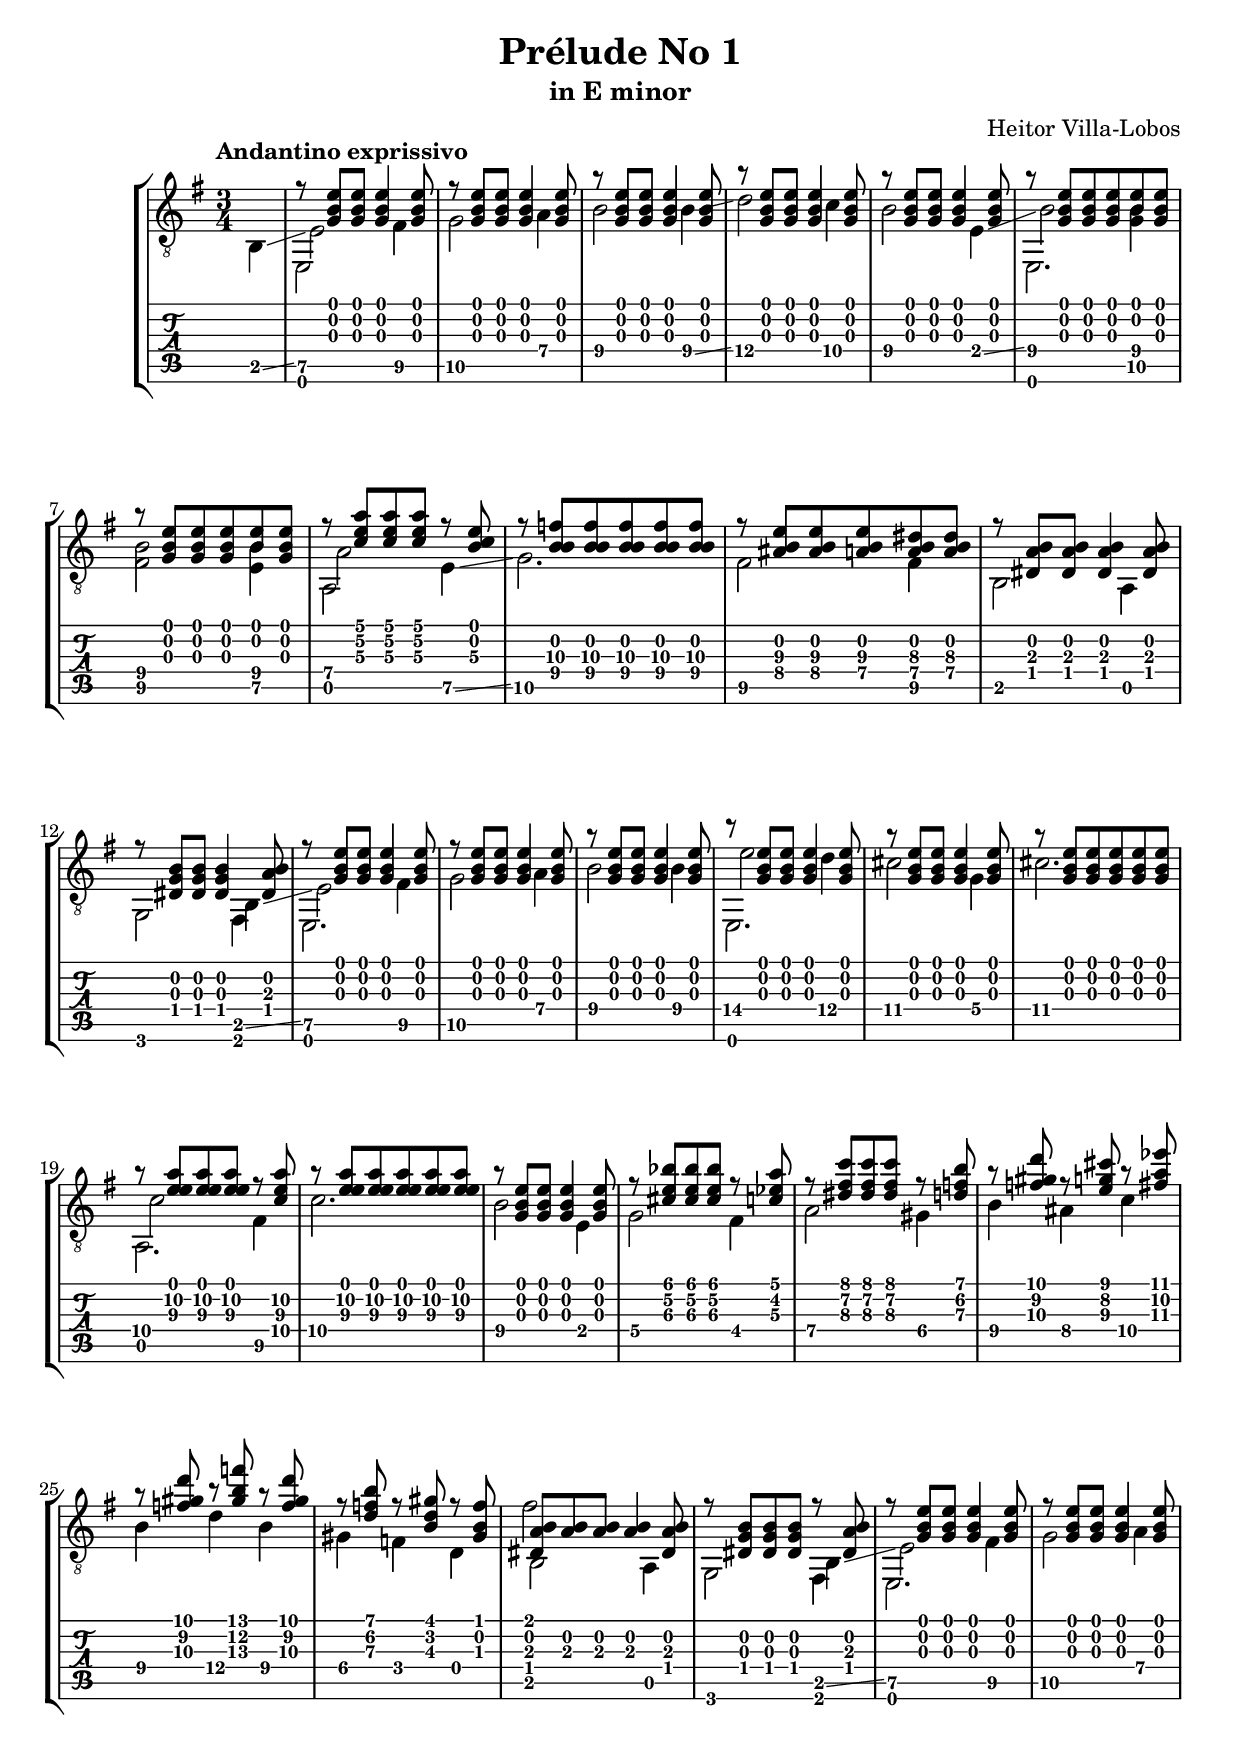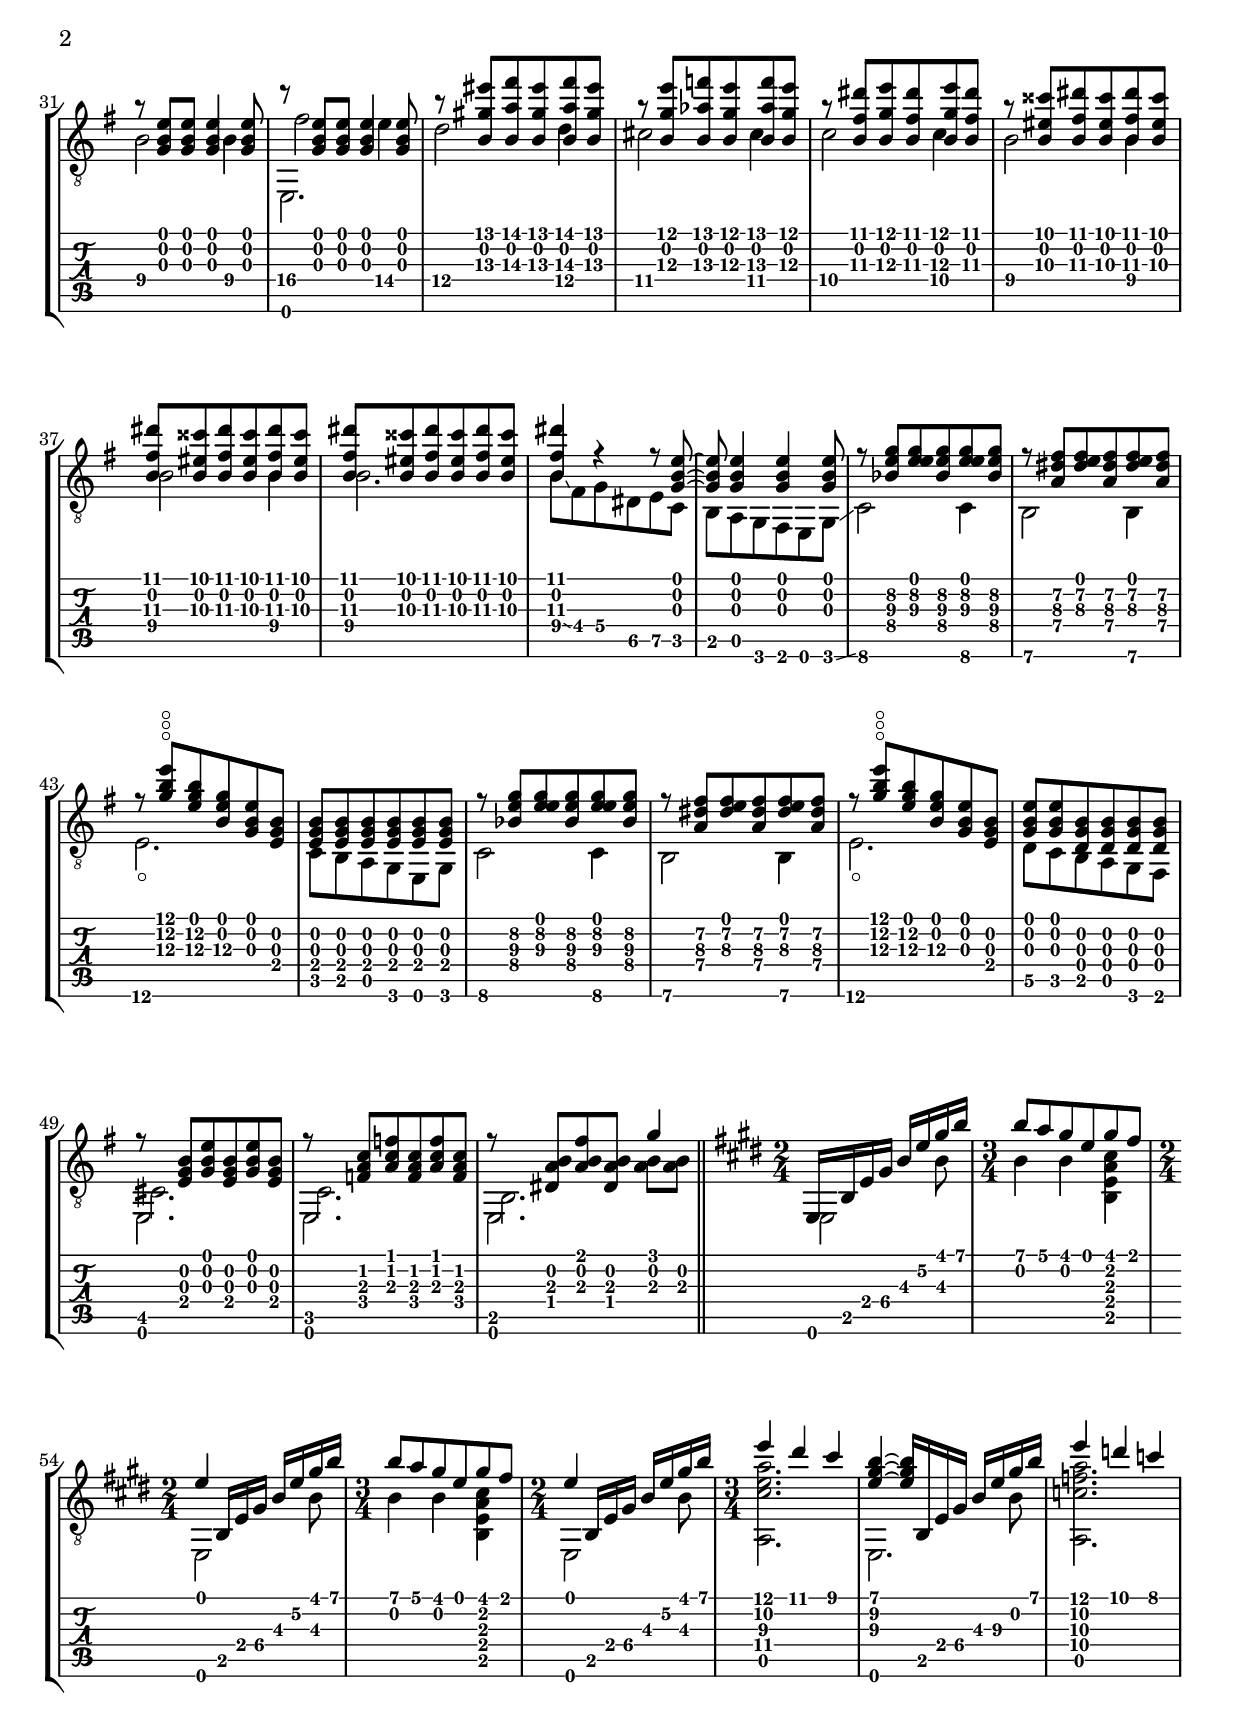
\version "2.16.1"
\language "english"

\header { 
	title = "Prélude No 1"
	subtitle = "in E minor"
	composer ="Heitor Villa-Lobos"
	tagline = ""
}

top = {
	\override StringNumber #'stencil = ##f
	\partial 4
	s4 |
	r8 <g b e'>8 <g b e'>8 <g b e'>4 <g b e'>8 |
	r8 <g b e'>8 <g b e'>8 <g b e'>4 <g b e'>8 |
	r8 <g b e'>8 <g b e'>8 <g b e'>4 <g b e'>8 |
	r8 <g b e'>8 <g b e'>8 <g b e'>4 <g b e'>8 |
	r8 <g b e'>8 <g b e'>8 <g b e'>4 <g b e'>8 |
	r8 <g b e'>8 <g b e'>8 <g b e'>8 <b e'>8 <g b e'>8 |
	r8 <g b e'>8 <g b e'>8 <g b e'>8 <b e'>8 <g b e'>8 |
	r8 <c' e' a'> <c' e' a'> <c' e' a'> r8 <b c'\3 e'> |
	r8 <f'\3 b\2 b\4> <f'\3 b\2 b\4> <f'\3 b\2 b\4> <f'\3 b\2 b\4> <f'\3 b\2 b\4> |
	r8 <as\4 b e'\3> <as\4 b e'\3> <a\4 b e'\3> <a\4 b ds'\3> <a\4 b ds'\3> |
	r8 <ds a b> <ds a b> <ds a b>4 <ds a b>8 |
	r8 <ds b g> <ds b g> <ds b g>4 <ds a b>8 |
	r8 <g b e'> <g b e'> <g b e'>4 <g b e'>8 |
	r8 <g b e'> <g b e'> <g b e'>4 <g b e'>8 |
	r8 <g b e'> <g b e'> <g b e'>4 <g b e'>8 |
	r8 <g b e'> <g b e'> <g b e'>4 <g b e'>8 |
	r8 <g b e'> <g b e'> <g b e'>4 <g b e'>8 |
	r8 <g b e'> <g b e'> <g b e'> <g b e'> <g b e'> |
	r8 <a'\2 e' e'\3> <a'\2 e' e'\3> <a'\2 e' e'\3> r8 <c'\4 a'\2 e'\3> |
	r8 <a'\2 e' e'\3> <a'\2 e' e'\3> <a'\2 e' e'\3> <a'\2 e' e'\3> <a'\2 e' e'\3> | 
	r8 <g b e'> <g b e'> <g b e'>4 <g b e'>8 |
	r8 <cs' e' bf'>8 <cs' e' bf'> <cs' e' bf'> r8 <c' ef' a'> |
	r8 <ds' fs' c''> <ds' fs' c''> <ds' fs' c''> r8 <d' f' b'> |
	r8 <f' gs' d''> r8 <e' g' cs''> r8 <fs' a' ef''> |
	r8 <f' gs' d''> r8 <gs' b' f''> r8 <f' gs' d''> |
	r8 <d' f' b'> r8 <b d' gs'> r8 <gs b f'> |
	<ds a b>8 <a b> <a b> <a b>4 <ds a b>8 | 
	r8 <ds g b> <ds g b> <ds g b> r8 <ds a b> |
	r8 <g b e'> <g b e'> <g b e'>4 <g b e'>8 |
	r8 <g b e'> <g b e'> <g b e'>4 <g b e'>8 |
	r8 <g b e'> <g b e'> <g b e'>4 <g b e'>8 |
	r8 <g b e'> <g b e'> <g b e'>4 <g b e'>8 |
	r8 <b\2 gs' es''> <b\2 a' fs''> <b\2 gs' es''> <b\2 a' fs''> <b\2 gs' es''> |
	r8 <b\2 g' e''> <b\2 af' f''> <b\2 g' e''> <b\2 af' f''> <b\2 g' e''> |
	r8 <b\2 fs' ds''> <b\2 g' e''> <b\2 fs' ds''> <b\2 g' e''> <b\2 fs' ds''> |
	r8 <b\2 es' css''> <b\2 fs' ds''> <b\2 es' css''> <b\2 fs' ds''> <b\2 es' css''> |
	<b\2 fs' ds''> <b\2 es' css''> <b\2 fs' ds''> <b\2 es' css''> <b\2 fs' ds''> <b\2 es' css''> |
	<b\2 fs' ds''> <b\2 es' css''> <b\2 fs' ds''> <b\2 es' css''> <b\2 fs' ds''> <b\2 es' css''> |
	<b\2 fs' ds''>4 r4 r8 <g b e'> ~ |
	<g b e'> <g b e'>4 <g b e'> <g b e'>8 |
	r8 <bf\4 e'\3 g'> <e'\3 e' g'> <bf\4 e'\3 g'>  <e'\3 e' g'> <bf\4 e'\3 g'> |
	r8 <a\4 ds'\3 fs'> <ds'\3 e' fs'> <a\4 ds'\3 fs'>  <ds'\3 e' fs'> <a\4 ds'\3 fs'> |
	r8 <g'\3^\flageolet b'\2^\flageolet e''\1^\flageolet> <g'\3 b'\2 e'\1> <b e' g'\3> <g b e'> <e g b> |
	<e g b> <e g b> <e g b> <e g b> <e g b> <e g b> |
	r8 <bf\4 e'\3 g'> <e'\3 e' g'> <bf\4 e'\3 g'>  <e'\3 e' g'> <bf\4 e'\3 g'> |
	r8 <a\4 ds'\3 fs'> <ds'\3 e' fs'> <a\4 ds'\3 fs'>  <ds'\3 e' fs'> <a\4 ds'\3 fs'> |
	r8 <g'\3^\flageolet b'\2^\flageolet e''\1^\flageolet> <g'\3 b'\2 e'\1> <b e' g'\3> <g b e'> <e g b> |
	<g b e'>8 <g b e'> <d g b> <d g b> <d g b> <d g b> |
	r8 <e g b> <g b e'> <e g b> <g b e'> <e g b> |
	r8 <f a c'> <a c' f'> <f a c'> <a c' f'> <f a c'> |
	r8 <ds a b>[ <a b fs'> <ds a b>] \override Stem #'direction = #DOWN <a b> <a b> \revert Stem #'direction \bar "||"
	\key e \major
	\time 2/4
	e,16 b, e\4 gs\4 \override Stem #'direction = #UP b\3 e'\2 gs' b' \revert Stem #'direction |
	\override Stem #'direction = #UP
	\time 3/4
	b'8 a' gs' e' gs' fs' |
	\time 2/4
	s16 b, e\4 gs\4 \override Stem #'direction = #UP b\3 e'\2 gs' b' \revert Stem #'direction |
	\override Stem #'direction = #UP
	\time 3/4
	b'8 a' gs' e' gs' fs' |
	\time 2/4
	s16 b, e\4 gs\4 \override Stem #'direction = #UP b\3 e'\2 gs' b' \revert Stem #'direction |
	\time 3/4
	\override Stem #'direction = #UP
	e''4 ds'' cs'' |
	<e' gs' b'>4 ~ <e' gs' b'>16 b, e\4 gs\4 b\3 e'\3 gs'\2 b' |
	e''4 d'' c'' |
}

melody = {
	\override StringNumber #'stencil = ##f
	\partial 4
	b,4 \glissando |
	<e\5>2 <fs\5>4 |
	<g\5>2 <a\4>4 |
	<b\4>2 <b\4>4 \glissando |
	<d'\4>2 <c'\4>4 |
	<b\4>2 <e\4>4 \glissando |
	<b\4>2 <g\5 b\4>4 |
	<fs\5 b\4>2 <e\5 b\4>4 |
	<a\4>2 <e\5>4 \glissando |
	<g\5>2. |
	<fs\5>2 <fs\5>4 |
	b,2 a,4 |
	g,2 b,4 \glissando | 
	<e\5>2 <fs\5>4 |
	<g\5>2 <a\4>4 |
	<b\4>2 <b\4>4 |
	<e'\4>2 <d'\4>4 |
	<cs'\4>2 <g\4>4 |
	<cs'\4>2. |
	<c'\4>2 <fs\5>4 |
	<c'\4>2. |
	<b\4>2 e4 |
	<g\4>2 <fs\4>4 |
	<a\4>2 <gs\4>4 |
	<b\4>4 <as\4> <c'\4> |
	<b\4>4 <d'\4> <b\4> |
	<gs\4>4 <f\4> d |
	b,2 a, 4 |
	g,2 b,4 \glissando |
	<e\5>2 <fs\5>4 |
	<g\5>2 <a\4>4 |
	<b\4>2 <b\4>4 |
	<fs'\4>2 <e'\4>4 | 
	<d'\4>2 <d'\4>4 |
	<cs'\4>2 <cs'\4>4 |
	<c'\4>2 <c'\4>4 |
	<b\4>2 <b\4>4 |
	<b\4>2 <b\4>4 |
	<b\4>2.
	<b\4>8 \glissando <fs\4> <g\4> <ds\5> <e\5> <c\5> |
	<b,\5> a, g, fs, e, g, \glissando |
	<c\6>2 <c\6>4 |
	<b,\6>2 <b,\6>4 |
	<e\6>2._\flageolet
	<c\5>8 <b,\5> a, g, e, g, | 
	<c\6>2 <c\6>4 |
	<b,\6>2 <b,\6>4 |
	<e\6>2._\flageolet
	<d\5>8 <c\5> <b,\5> a, g, fs, |
	<cs\5>2. |
	<c\5>2. |
	<b,\5>2. |
	\key e \major
	\time 2/4
	s4 s8 b8\3 |
	\time 3/4
	b4 b <b, e a cs'> |
	\time 2/4
	s4 s8 b8\3 |
	\time 3/4
	b4 b <b, e a cs'> |
	\time 2/4
	s4 s8 b8\3 |
	\time 3/4
	s2.
	s4 s4 s8 b8 |
}

other = {
	\partial 4
	s4 |
	s2. |
	s2. |
	s2. |
	s2. |
	s2. |
	s2. |
	s2. |
	s2. |
	s2. |
	s2. |
	s2. |
	s2. |
	s2. |
	s2. |
	s2. |
	s2. |
	s2. |
	s2. |
	s2. |
	s2. |
	s2. |
	s2. |
	s2. |
	s2. |
	s2. |
	s2. |
	s2. |
	s2. |
	s2. |
	s2. |
	s2. |
	s2. |
	s2. |
	s2. |
	s2. |
	s2. |
	s2. |
	s2. |
	s2. |
	s2. |
	s2. |
	s2. |
	s2. |
	s2. |
	s2. |
	s2. |
	s2. |
	s2. |
	s2. |
	s2. |
	s4 s4 g'4 |
	\time 2/4
	s2 |
	\time 3/4
	s2.|
	\time 2/4
	e'4 s 4 |
	\time 3/4
	s2.|
	\time 2/4
	e'4 s 4 |
}

bass = {
	\override StringNumber #'stencil = ##f
	\partial 4
	s4 |
	e,2 s4 |
	s4 s4 s4 |
	s4 s4 s4 |
	s4 s4 s4 |
	s4 s4 s4 |
	e,2. |
	s4 s4 s4 |
	a,2 s4 |
	s4 s4 s4 |
	s4 s4 s4 |
	s4 s4 s4 |
	s4 s4 fs,4
	e,2. |
	s4 s4 s4 |
	s4 s4 s4 |
	e,2. |
	s4 s4 s4 |
	s4 s4 s4 |
	a,2. |
	s4 s4 s4 |
	s4 s4 s4 |
	s4 s4 s4 |
	s4 s4 s4 |
	s4 s4 s4 |
	s4 s4 s4 |
	s4 s4 s4 |
	fs'2 s4 |
	s2 fs,4 |
	e,2. |
	s4 s4 s4 |
	s4 s4 s4 |
	e,2. |
	s4 s4 s4 |
	s4 s4 s4 |
	s4 s4 s4 |
	s4 s4 s4 |
	s4 s4 s4 |
	s4 s4 s4 |
	s4 s4 s4 |
	s4 s4 s4 |
	s4 s4 s4 |
	s4 s4 s4 |
	s4 s4 s4 |
	s4 s4 s4 |
	s4 s4 s4 |
	s4 s4 s4 |
	s4 s4 s4 |
	s4 s4 s4 |
	e,2. |
	e,2. |
	e,2. |
	\key e \major
	\time 2/4
	e,2 |
	\time 3/4
	s2. |
	\time 2/4
	e,2 |
	\time 3/4
	s2. |
	\time 2/4
	e,2 |
	\time 3/4
	<a, cs'\4 e'\3 a'>2. |
	e,2. |
	<a, c'\4 f'\3 a'>2. |
}

\score {
	\new StaffGroup <<
		\new Staff	{
			\clef "treble_8"
			\key e \minor
			\time 3/4
			\tempo "Andantino exprissivo"
			<< \top \\ \melody \\ \other \\ \bass >>
		}
		\new TabStaff	{
			<< \top \\ \melody \\ \other \\ \bass >>
		}
	>>
	\layout {
    \context {
      \Score
    }
  }
}
